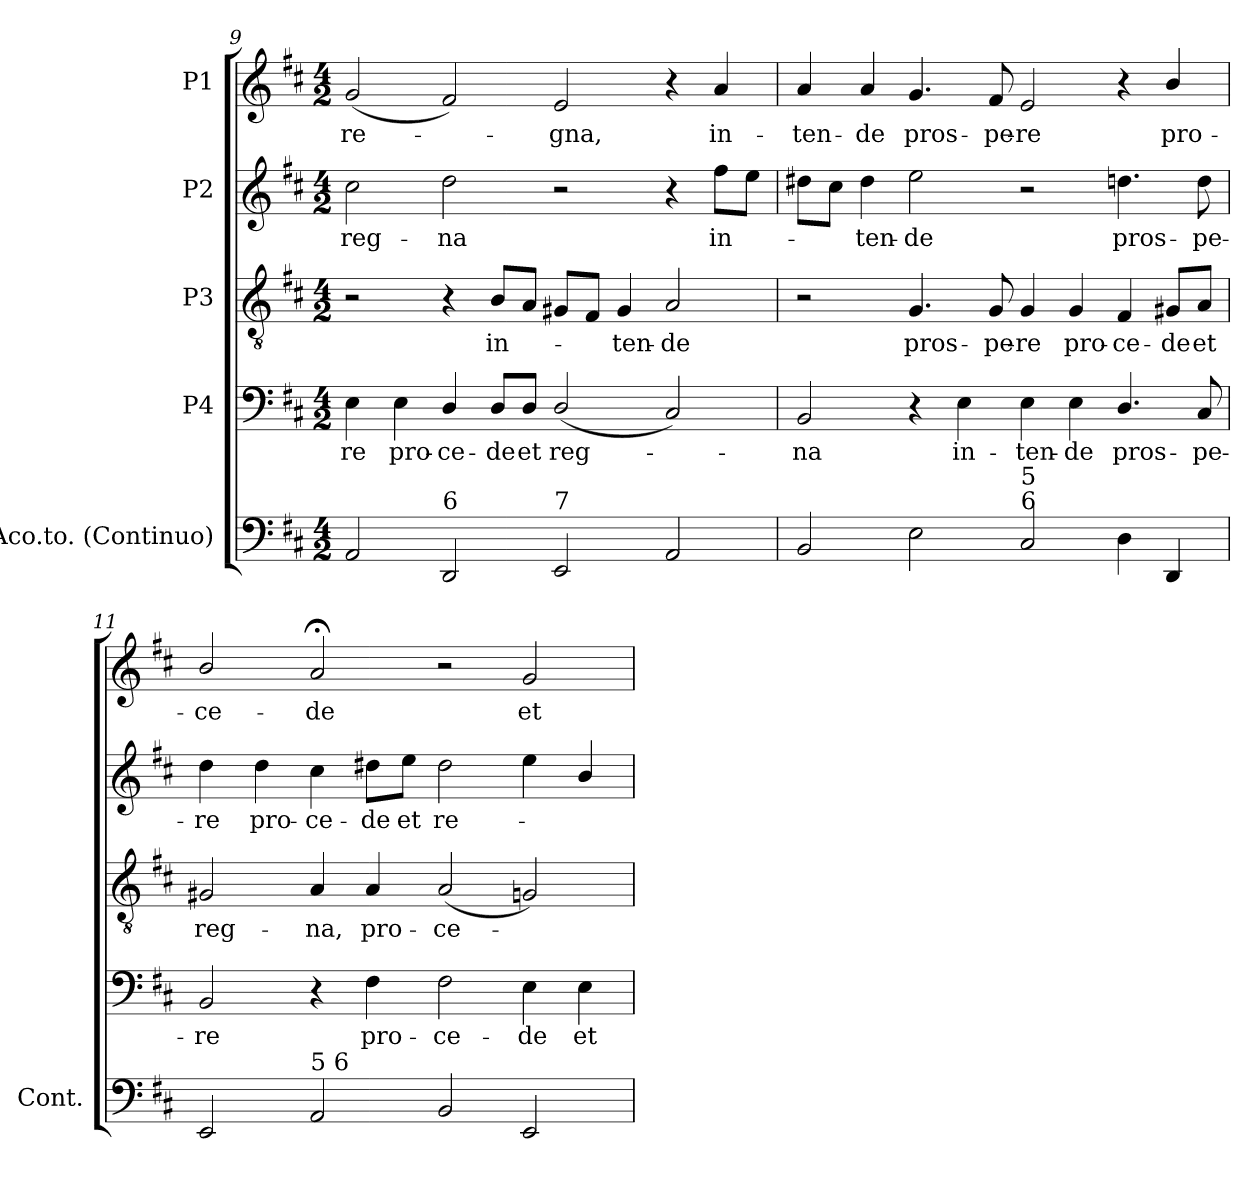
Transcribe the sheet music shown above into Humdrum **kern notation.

**kern	**kern	**text	**kern	**text	**kern	**text	**kern	**text
*part5	*part4	*part4	*part3	*part3	*part2	*part2	*part1	*part1
*staff5	*staff4	*staff4	*staff3	*staff3	*staff2	*staff2	*staff1	*staff1
*I"Aco.to. (Continuo)	*I"P4	*	*I"P3	*	*I"P2	*	*I"P1	*
*I'Cont.	*	*	*	*	*	*	*	*
*clefF4	*clefF4	*	*clefGv2	*	*clefG2	*	*clefG2	*
*	*	*	*ITrd7c12	*	*	*	*	*
*k[f#c#]	*k[f#c#]	*	*k[f#c#]	*	*k[f#c#]	*	*k[f#c#]	*
*D:	*D:	*	*D:	*	*D:	*	*D:	*
*M4/2	*M4/2	*	*M4/2	*	*M4/2	*	*M4/2	*
=9	=9	=9	=9	=9	=9	=9	=9	=9
!	!	!LO:LY:b:color=#000000	!	!	!	!	!	!
!	!	!	!	!	!	!LO:LY:b:color=#000000	!	!
!	!	!	!	!	!	!	!	!LO:LY:b:color=#000000
2AAi/	4Ei\	-re	2r	.	2cc#i\	reg-	(2gi/	re-
!	!	!LO:LY:b:color=#000000	!	!	!	!	!	!
.	4Ei\	pro-	.	.	.	.	.	.
!	!	!LO:LY:b:color=#000000	!	!	!	!	!	!
!LO:TX:a:t=6	!	!	!	!	!	!	!	!
!	!	!	!	!	!	!LO:LY:b:color=#000000	!	!
2DDi/	4Di/	-ce-	4r	.	2ddi\	-na	2f#i/)	.
!	!	!LO:LY:b:color=#000000	!	!	!	!	!	!
!	!	!	!	!LO:LY:b:color=#000000	!	!	!	!
.	8Di/L	-de	8BBi/L	in-	.	.	.	.
!	!	!LO:LY:b:color=#000000	!	!	!	!	!	!
.	8Di/J	et	8AAi/J	.	.	.	.	.
!	!	!LO:LY:b:color=#000000	!	!	!	!	!	!
!LO:TX:a:t=7	!	!	!	!	!	!	!	!
!	!	!	!	!	!	!	!	!LO:LY:b:color=#000000
2EEi/	(2Di/	reg-	8GG#Xi/L	.	2r	.	2ei/	-gna,
.	.	.	8FF#i/J	.	.	.	.	.
!	!	!	!	!LO:LY:b:color=#000000	!	!	!	!
.	.	.	4GG#i/	-ten-	.	.	.	.
!	!	!	!	!LO:LY:b:color=#000000	!	!	!	!
2AAi/	2C#i/)	.	2AAi/	-de	4r	.	4r	.
!	!	!	!	!	!	!LO:LY:b:color=#000000	!	!
!	!	!	!	!	!	!	!	!LO:LY:b:color=#000000
.	.	.	.	.	8ff#i\L	in-	4ai/	in-
.	.	.	.	.	8eei\J	.	.	.
!!LO:LB:g=z
=10	=10	=10	=10	=10	=10	=10	=10	=10
!	!	!LO:LY:b:color=#000000	!	!	!	!	!	!
!	!	!	!	!	!	!	!	!LO:LY:b:color=#000000
2BBi/	2BBi/	-na	2r	.	8dd#Xi\L	.	4ai/	-ten-
.	.	.	.	.	8cc#i\J	.	.	.
!	!	!	!	!	!	!LO:LY:b:color=#000000	!	!
!	!	!	!	!	!	!	!	!LO:LY:b:color=#000000
.	.	.	.	.	4dd#i\	-ten-	4ai/	-de
!	!	!	!	!LO:LY:b:color=#000000	!	!	!	!
!	!	!	!	!	!	!LO:LY:b:color=#000000	!	!
!	!	!	!	!	!	!	!	!LO:LY:b:color=#000000
2Ei\	4r	.	4.GGi/	pros-	2eei\	-de	4.gi/	pros-
!	!	!LO:LY:b:color=#000000	!	!	!	!	!	!
.	4Ei\	in-	.	.	.	.	.	.
!	!	!	!	!LO:LY:b:color=#000000	!	!	!	!
!	!	!	!	!	!	!	!	!LO:LY:b:color=#000000
.	.	.	8GGi/	-pe-	.	.	8f#i/	-pe-
!	!	!LO:LY:b:color=#000000	!	!	!	!	!	!
!	!	!	!	!LO:LY:b:color=#000000	!	!	!	!
!LO:TX:a:t=6	!	!	!	!	!	!	!	!
!LO:TX:t=5	!	!	!	!	!	!	!	!
!	!	!	!	!	!	!	!	!LO:LY:b:color=#000000
2C#i/	4Ei\	-ten-	4GGi/	-re	2r	.	2ei/	-re
!	!	!LO:LY:b:color=#000000	!	!	!	!	!	!
!	!	!	!	!LO:LY:b:color=#000000	!	!	!	!
.	4Ei\	-de	4GGi/	pro-	.	.	.	.
!	!	!LO:LY:b:color=#000000	!	!	!	!	!	!
!	!	!	!	!LO:LY:b:color=#000000	!	!	!	!
!	!	!	!	!	!	!LO:LY:b:color=#000000	!	!
4Di\	4.Di/	pros-	4FF#i/	-ce-	4.ddni\	pros-	4r	.
!	!	!	!	!LO:LY:b:color=#000000	!	!	!	!
!	!	!	!	!	!	!	!	!LO:LY:b:color=#000000
4DDi/	.	.	8GG#Xi/L	-de	.	.	4bi/	pro-
!	!	!LO:LY:b:color=#000000	!	!	!	!	!	!
!	!	!	!	!LO:LY:b:color=#000000	!	!	!	!
!	!	!	!	!	!	!LO:LY:b:color=#000000	!	!
.	8C#i/	-pe-	8AAi/J	et	8ddi\	-pe-	.	.
=11	=11	=11	=11	=11	=11	=11	=11	=11
!	!	!LO:LY:b:color=#000000	!	!	!	!	!	!
!	!	!	!	!LO:LY:b:color=#000000	!	!	!	!
!	!	!	!	!	!	!LO:LY:b:color=#000000	!	!
!	!	!	!	!	!	!	!	!LO:LY:b:color=#000000
2EEi/	2BBi/	-re	2GG#Xi/	reg-	4ddi\	-re	2bi/	-ce-
!	!	!	!	!	!	!LO:LY:b:color=#000000	!	!
.	.	.	.	.	4ddi\	pro-	.	.
!	!	!	!	!LO:LY:b:color=#000000	!	!	!	!
!	!	!	!	!	!	!LO:LY:b:color=#000000	!	!
!LO:TX:a:t=5 6	!	!	!	!	!	!	!	!
!	!	!	!	!	!	!	!	!LO:LY:b:color=#000000
2AAi/	4r	.	4AAi/	-na,	4cc#i\	-ce-	2a;i/	-de
!	!	!LO:LY:b:color=#000000	!	!	!	!	!	!
!	!	!	!	!LO:LY:b:color=#000000	!	!	!	!
!	!	!	!	!	!	!LO:LY:b:color=#000000	!	!
.	4F#i\	pro-	4AAi/	pro-	8dd#Xi\L	-de	.	.
!	!	!	!	!	!	!LO:LY:b:color=#000000	!	!
.	.	.	.	.	8eei\J	et	.	.
!	!	!LO:LY:b:color=#000000	!	!	!	!	!	!
!	!	!	!	!LO:LY:b:color=#000000	!	!	!	!
!	!	!	!	!	!	!LO:LY:b:color=#000000	!	!
2BBi/	2F#i\	-ce-	(2AAi/	-ce-	2dd#i\	re-	2r	.
!	!	!LO:LY:b:color=#000000	!	!	!	!	!	!
!	!	!	!	!	!	!	!	!LO:LY:b:color=#000000
2EEi/	4Ei\	-de	2GGni/)	.	4eei\	.	2gi/	et
!	!	!LO:LY:b:color=#000000	!	!	!	!	!	!
.	4Ei\	et	.	.	4bi/	.	.	.
=	=	=	=	=	=	=	=	=
*-	*-	*-	*-	*-	*-	*-	*-	*-
